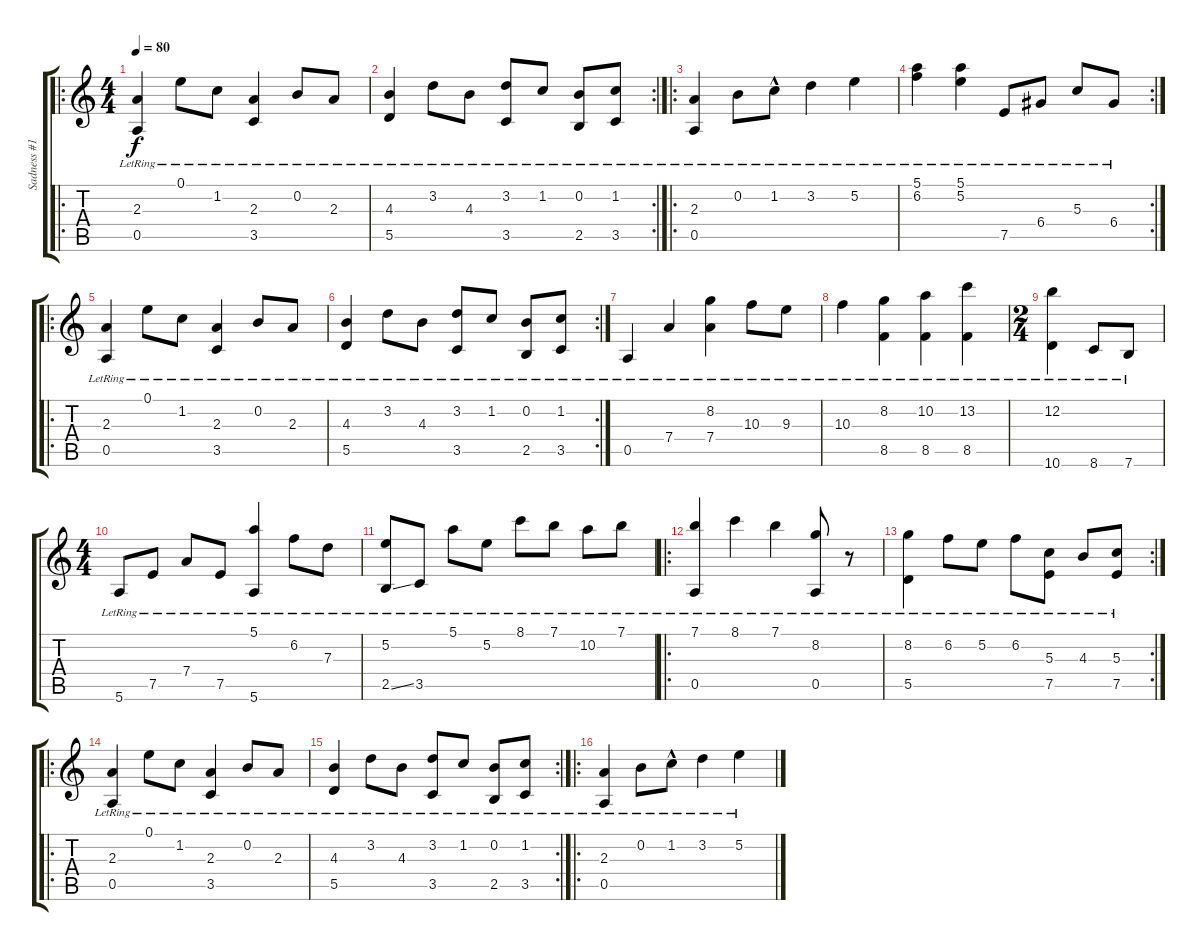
\track ("Sadness #1" "Sadness #1") {instrument acousticguitarnylon}
\staff {score tabs}
\tuning (E4 B3 G3 D3 A2 E2) {hide}
\ro
\ts (4 4)
\tempo 80
\clef g2
\ks c
(2.3{lr} 0.5{lr}).4{dy f instrument acousticguitarnylon} 0.1{lr}.8 1.2{lr}.8 (2.3{lr} 3.5{lr}).4 0.2{lr}.8 2.3{lr}.8 |
\rc 2
(4.3{lr} 5.5{lr}).4 3.2{lr}.8 4.3{lr}.8 (3.2 3.5{lr}).8 1.2{lr}.8 (0.2{lr} 2.5{lr}).8 (1.2{lr} 3.5{lr}).8 |
\ro
(2.3{lr} 0.5{lr}).4 0.2{lr}.8 1.2{hac lr}.8 3.2{lr}.4 5.2{lr}.4 |
\rc 2
(5.1 6.2{lr}).4 (5.1 5.2{lr}).4 7.5{lr}.8 6.4{lr}.8 5.3{lr}.8 6.4{lr}.8 |
\ro
(2.3{lr} 0.5{lr}).4 0.1{lr}.8 1.2{lr}.8 (2.3{lr} 3.5{lr}).4 0.2{lr}.8 2.3{lr}.8 |
\rc 2
(4.3{lr} 5.5{lr}).4 3.2{lr}.8 4.3{lr}.8 (3.2 3.5{lr}).8 1.2{lr}.8 (0.2{lr} 2.5{lr}).8 (1.2{lr} 3.5{lr}).8 |
0.5{lr}.4 7.4{lr}.4 (8.2{lr} 7.4{lr}).4 10.3{lr}.8 9.3{lr}.8 |
10.3{lr}.4 (8.2{lr} 8.5{lr}).4 (10.2{lr} 8.5{lr}).4 (13.2{lr} 8.5{lr}).4 |
\ts (2 4)
(12.2{lr} 10.6{lr}).4 8.6{lr}.8 7.6{lr}.8 |
\ts (4 4)
5.6{lr}.8 7.5{lr}.8 7.4{lr}.8 7.5{lr}.8 (5.1{lr} 5.6{lr}).4 6.2{lr}.8 7.3{lr}.8 |
(5.2{lr} 2.5{ss}).8 3.5{lr}.8 5.1{lr}.8 5.2{lr}.8 8.1{lr}.8 7.1{lr}.8 10.2{lr}.8 7.1{lr}.8 |
\ro
(7.1{lr} 0.5{lr}).4 8.1{lr}.4 7.1{lr}.4 (8.2{lr} 0.5{lr}).8 r.8 |
\rc 2
(8.2{lr} 5.5{lr}).4 6.2{lr}.8 5.2{lr}.8 6.2{lr}.8 (5.3{lr} 7.5{lr}).8 4.3{lr}.8 (5.3{lr} 7.5{lr}).8 |
\ro
(2.3{lr} 0.5{lr}).4 0.1{lr}.8 1.2{lr}.8 (2.3{lr} 3.5{lr}).4 0.2{lr}.8 2.3{lr}.8 |
\rc 2
(4.3{lr} 5.5{lr}).4 3.2{lr}.8 4.3{lr}.8 (3.2 3.5{lr}).8 1.2{lr}.8 (0.2{lr} 2.5{lr}).8 (1.2{lr} 3.5{lr}).8 |
\ro
(2.3{lr} 0.5{lr}).4 0.2{lr}.8 1.2{hac lr}.8 3.2{lr}.4 5.2{lr}.4
